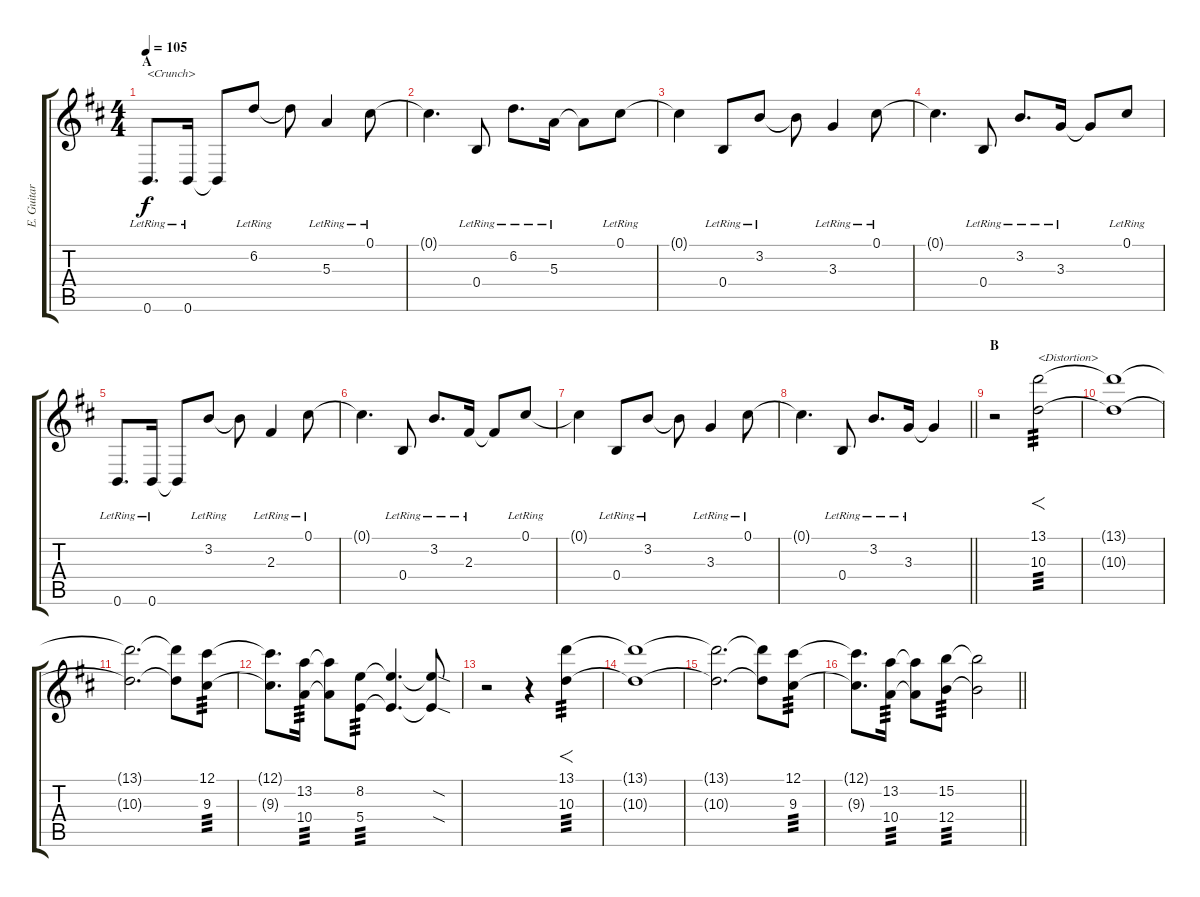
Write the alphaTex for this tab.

\track ("E. Guitar I" "E. Guitar ") {instrument electricguitarclean}
\staff {score tabs}
\tuning (Db4 Ab3 E3 B2 Gb2 B1) {hide}
\ts (4 4)
\section ("" "A")
\tempo 105
\clef g2
\ks d
0.6{lr}.8{d txt "<Crunch>" dy f instrument electricguitarclean} 0.6{lr}.16 0.6{t}.8 6.2{lr}.8 6.2{t}.8 5.3{lr}.4 0.1{lr}.8 |
0.1{t}.4{d} 0.4{lr}.8 6.2{lr}.8{d} 5.3{lr}.16 5.3{t}.8 0.1{lr}.8 |
0.1{t}.4 0.4{lr}.8 3.2{lr}.8 3.2{t}.8 3.3{lr}.4 0.1{lr}.8 |
0.1{t}.4{d} 0.4{lr}.8 3.2{lr}.8{d} 3.3{lr}.16 3.3{t}.8 0.1{lr}.8 |
0.6{lr}.8{d} 0.6{lr}.16 0.6{t}.8 3.2{lr}.8 3.2{t}.8 2.3{lr}.4 0.1{lr}.8 |
0.1{t}.4{d} 0.4{lr}.8 3.2{lr}.8{d} 2.3{lr}.16 2.3{t}.8 0.1{lr}.8 |
0.1{t}.4 0.4{lr}.8 3.2{lr}.8 3.2{t}.8 3.3{lr}.4 0.1{lr}.8 |
\barLineRight lightlight
0.1{t}.4{d} 0.4{lr}.8 3.2{lr}.8{d} 3.3{lr}.16 3.3{t}.4 |
\section ("" "B")
r.2 (13.1 10.3).2{f txt "<Distortion>" tp 3 instrument overdrivenguitar} |
(13.1{t} 10.3{t}).1 |
(13.1{t} 10.3{t}).2{d} (13.1{t} 10.3{t}).8 (12.1 9.3).8{tp 3} |
(12.1{t} 9.3{t}).8{d} (13.2 10.4).16{tp 3} (13.2{t} 10.4{t}).8 (8.2 5.4).8{tp 3} (8.2{t} 5.4{t}).4{d} (8.2{sod t} 5.4{sod t}).8 |
r.2 r.4 (13.1 10.3).4{f tp 3} |
(13.1{t} 10.3{t}).1 |
(13.1{t} 10.3{t}).2{d} (13.1{t} 10.3{t}).8 (12.1 9.3).8{tp 3} |
\barLineRight lightlight
(12.1{t} 9.3{t}).8{d} (13.2 10.4).16{tp 3} (13.2{t} 10.4{t}).8 (15.2 12.4).8{tp 3} (15.2{t} 12.4{t}).2
